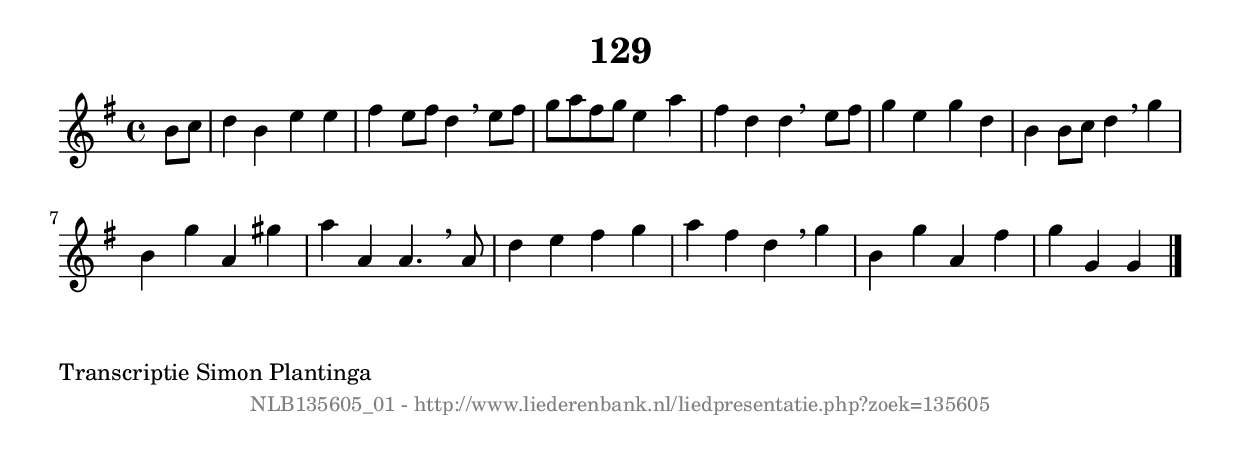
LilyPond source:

%
% produced by wce2krn 1.64 (7 June 2014)
%
\version"2.16"
#(append! paper-alist '(("long" . (cons (* 210 mm) (* 2000 mm)))))
#(set-default-paper-size "long")
sb = {\breathe}
mBreak = {\breathe }
bBreak = {\breathe }
x = {\once\override NoteHead #'style = #'cross }
gl=\glissando
itime={\override Staff.TimeSignature #'stencil = ##f }
ficta = {\once\set suggestAccidentals = ##t}
fine = {\once\override Score.RehearsalMark #'self-alignment-X = #1 \mark \markup {\italic{Fine}}}
dc = {\once\override Score.RehearsalMark #'self-alignment-X = #1 \mark \markup {\italic{D.C.}}}
dcf = {\once\override Score.RehearsalMark #'self-alignment-X = #1 \mark \markup {\italic{D.C. al Fine}}}
dcc = {\once\override Score.RehearsalMark #'self-alignment-X = #1 \mark \markup {\italic{D.C. al Coda}}}
ds = {\once\override Score.RehearsalMark #'self-alignment-X = #1 \mark \markup {\italic{D.S.}}}
dsf = {\once\override Score.RehearsalMark #'self-alignment-X = #1 \mark \markup {\italic{D.S. al Fine}}}
dsc = {\once\override Score.RehearsalMark #'self-alignment-X = #1 \mark \markup {\italic{D.S. al Coda}}}
pv = {\set Score.repeatCommands = #'((volta "1"))}
sv = {\set Score.repeatCommands = #'((volta "2"))}
tv = {\set Score.repeatCommands = #'((volta "3"))}
qv = {\set Score.repeatCommands = #'((volta "4"))}
xv = {\set Score.repeatCommands = #'((volta #f))}
\header{ tagline = ""
title = "129"
}
\score {{
\key g \major
\relative g'
{
\set melismaBusyProperties = #'()
\partial 32*8
\time 4/4
\tempo 4=120
\override Score.MetronomeMark #'transparent = ##t
\override Score.RehearsalMark #'break-visibility = #(vector #t #t #f)
b8 c8 | d4 b4 e4 e4 | fis4 e8 fis8 d4 \sb e8 fis8 | g8 a8 fis8 g8 e4 a4 | fis4 d4 d4 \bar ":|:" \bBreak
e8 fis8 | g4 e4 g4 d4 | b4 b8 c8 d4 \sb g4 | b,4 g'4 a,4 gis'4 | a4 a,4 a4. \mBreak
a8 | d4 e4 fis4 g4 | a4 fis4 d4 \sb g4 | b,4 g'4 a,4 fis'4 | g4 g,4 g4 \bar "|."
 }}
 \midi { }
 \layout {
            indent = 0.0\cm
}
}
\markup { \wordwrap-string #" 
Transcriptie Simon Plantinga
"}
\markup { \vspace #0 } \markup { \with-color #grey \fill-line { \center-column { \smaller "NLB135605_01 - http://www.liederenbank.nl/liedpresentatie.php?zoek=135605" } } }
